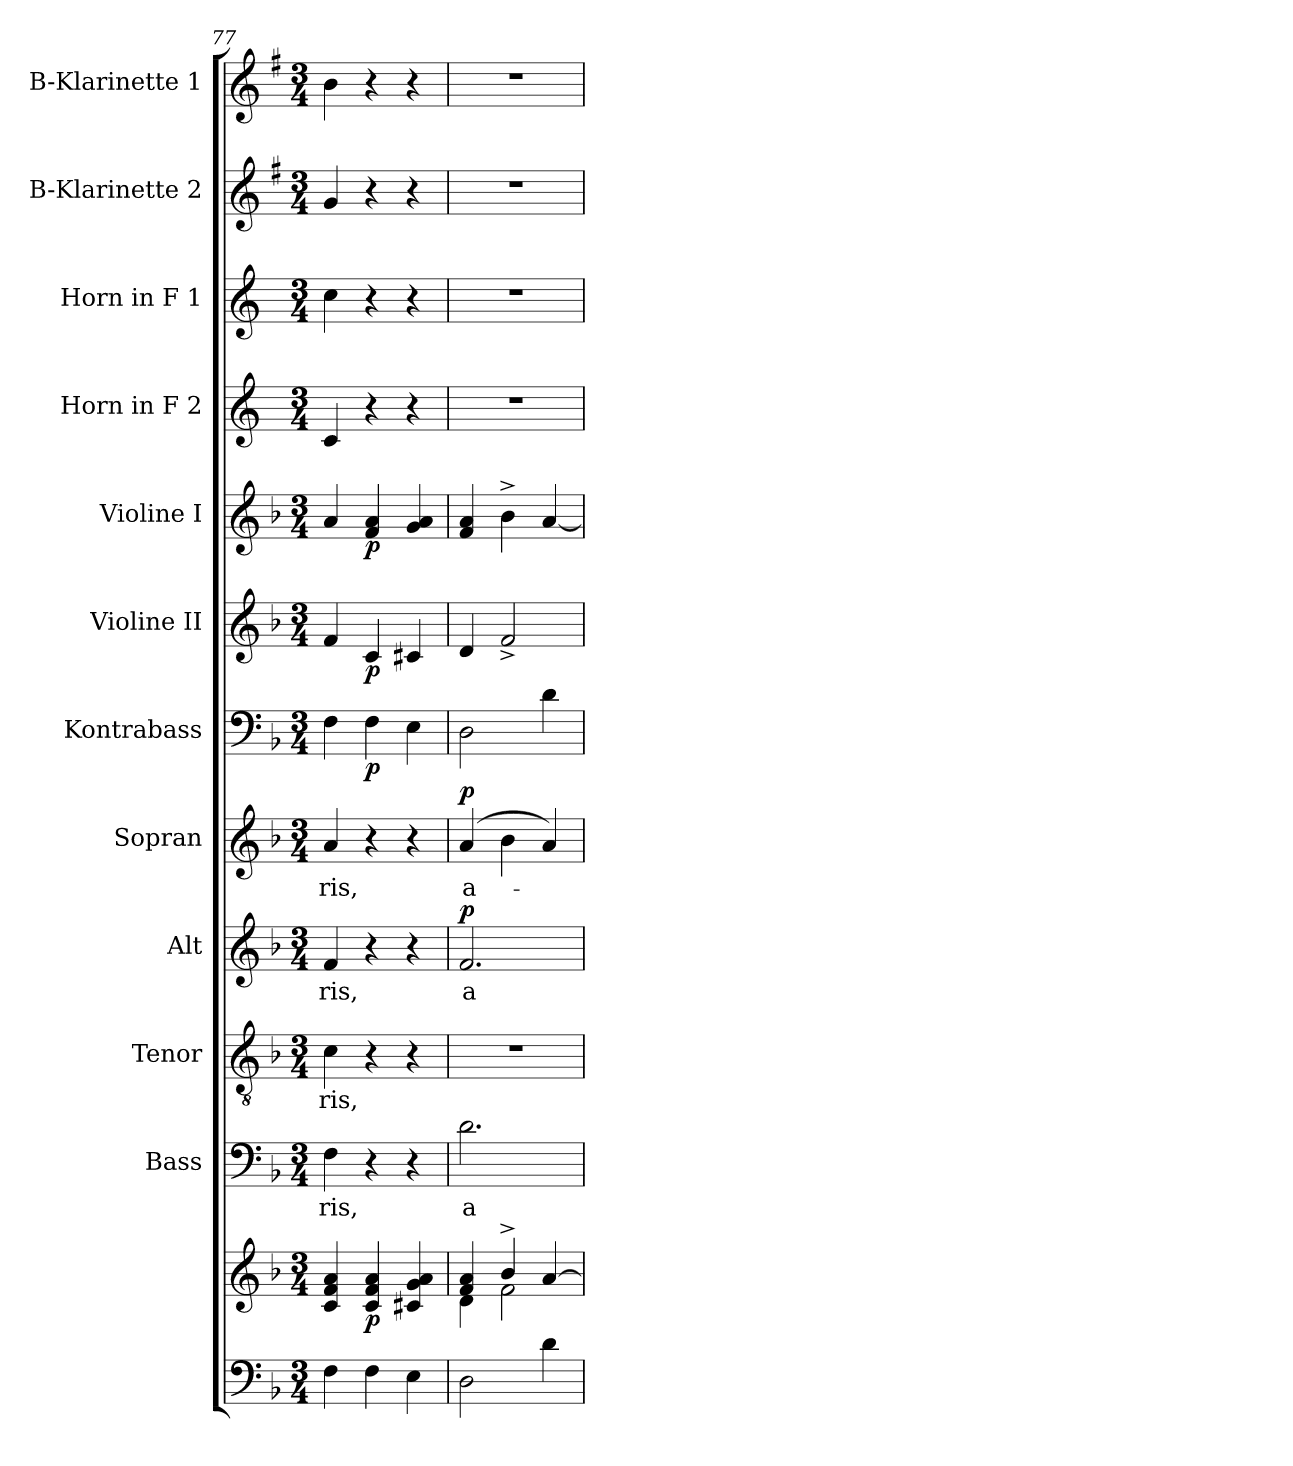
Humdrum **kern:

**kern	**kern	**dynam	**kern	**text	**kern	**text	**kern	**text	**dynam	**kern	**text	**dynam	**kern	**dynam	**kern	**dynam	**kern	**dynam	**kern	**kern	**kern	**kern
*part12	*part12	*part12	*part11	*part11	*part10	*part10	*part9	*part9	*part9	*part8	*part8	*part8	*part7	*part7	*part6	*part6	*part5	*part5	*part4	*part3	*part2	*part1
*staff13	*staff12	*staff12/13	*staff11	*staff11	*staff10	*staff10	*staff9	*staff9	*staff9	*staff8	*staff8	*staff8	*staff7	*staff7	*staff6	*staff6	*staff5	*staff5	*staff4	*staff3	*staff2	*staff1
*	*	*	*I"Bass	*	*I"Tenor	*	*I"Alt	*	*	*I"Sopran	*	*	*I"Kontrabass	*	*I"Violine II	*	*I"Violine I	*	*I"Horn in F 2	*I"Horn in F 1	*I"B-Klarinette 2	*I"B-Klarinette 1
*	*	*	*I'B.	*	*I'T.	*	*I'A.	*	*	*I'S.	*	*	*I'Kb.	*	*I'Vl. II	*	*I'Vl. I	*	*	*	*I'B Kl. 2	*I'B Kl. 1
*clefF4	*clefG2	*	*clefF4	*	*clefGv2	*	*clefG2	*	*	*clefG2	*	*	*clefF4	*	*clefG2	*	*clefG2	*	*clefG2	*clefG2	*clefG2	*clefG2
*	*	*	*	*	*	*	*	*	*	*	*	*	*ITrd7c12	*	*	*	*	*	*ITrd4c7	*ITrd4c7	*ITrd1c2	*ITrd1c2
*k[b-]	*k[b-]	*	*k[b-]	*	*k[b-]	*	*k[b-]	*	*	*k[b-]	*	*	*k[b-]	*	*k[b-]	*	*k[b-]	*	*k[b-]	*k[b-]	*k[b-]	*k[b-]
*F:	*F:	*	*F:	*	*F:	*	*F:	*	*	*F:	*	*	*F:	*	*F:	*	*F:	*	*F:	*F:	*F:	*F:
*M3/4	*M3/4	*	*M3/4	*	*M3/4	*	*M3/4	*	*	*M3/4	*	*	*M3/4	*	*M3/4	*	*M3/4	*	*M3/4	*M3/4	*M3/4	*M3/4
=77	=77	=77	=77	=77	=77	=77	=77	=77	=77	=77	=77	=77	=77	=77	=77	=77	=77	=77	=77	=77	=77	=77
!	!	!	!	!LO:LY:b	!	!LO:LY:b	!	!LO:LY:b	!	!	!LO:LY:b	!	!	!	!	!	!	!	!	!	!	!
4F\	4c/ 4f/ 4a/	.	4F\	-ris,	4c\	-ris,	4f/	-ris,	.	4a/	-ris,	.	4FF\	.	4f/	.	4a/	.	4F/	4f\	4f/	4a\
!	!	!LO:DY:b	!	!	!	!	!	!	!	!	!	!	!	!LO:DY:b	!	!LO:DY:b	!	!LO:DY:b	!	!	!	!
4F\	4c/ 4f/ 4a/	p	4r	.	4r	.	4r	.	.	4r	.	.	4FF\	p	4c/	p	4f/ 4a/	p	4r	4r	4r	4r
4E\	4c#X/ 4g/ 4a/	.	4r	.	4r	.	4r	.	.	4r	.	.	4EE\	.	4c#X/	.	4g/ 4a/	.	4r	4r	4r	4r
=78	=78	=78	=78	=78	=78	=78	=78	=78	=78	=78	=78	=78	=78	=78	=78	=78	=78	=78	=78	=78	=78	=78
*	*^	*	*	*	*	*	*	*	*	*	*	*	*	*	*	*	*	*	*	*	*	*
!	!	!	!	!	!LO:LY:b	!	!	!	!LO:LY:b	!LO:DY:a	!	!LO:LY:b	!LO:DY:a	!	!	!	!	!	!	!	!	!	!
2D\	4f/ 4a/	4d\	.	2.d\	a-	2.r	.	2.f/	a-	p	(4a/	a-	p	2DD\	.	4d/	.	4f/ 4a/	.	2.r	2.r	2.r	2.r
.	4b-^>/	2f\	.	.	.	.	.	.	.	.	4b-\	.	.	.	.	2f^</	.	4b-^>\	.	.	.	.	.
4d\	[>4a/	.	.	.	.	.	.	.	.	.	4a/)	.	.	4D\	.	.	.	[4a/	.	.	.	.	.
*	*v	*v	*	*	*	*	*	*	*	*	*	*	*	*	*	*	*	*	*	*	*	*	*
=	=	=	=	=	=	=	=	=	=	=	=	=	=	=	=	=	=	=	=	=	=	=
*-	*-	*-	*-	*-	*-	*-	*-	*-	*-	*-	*-	*-	*-	*-	*-	*-	*-	*-	*-	*-	*-	*-
